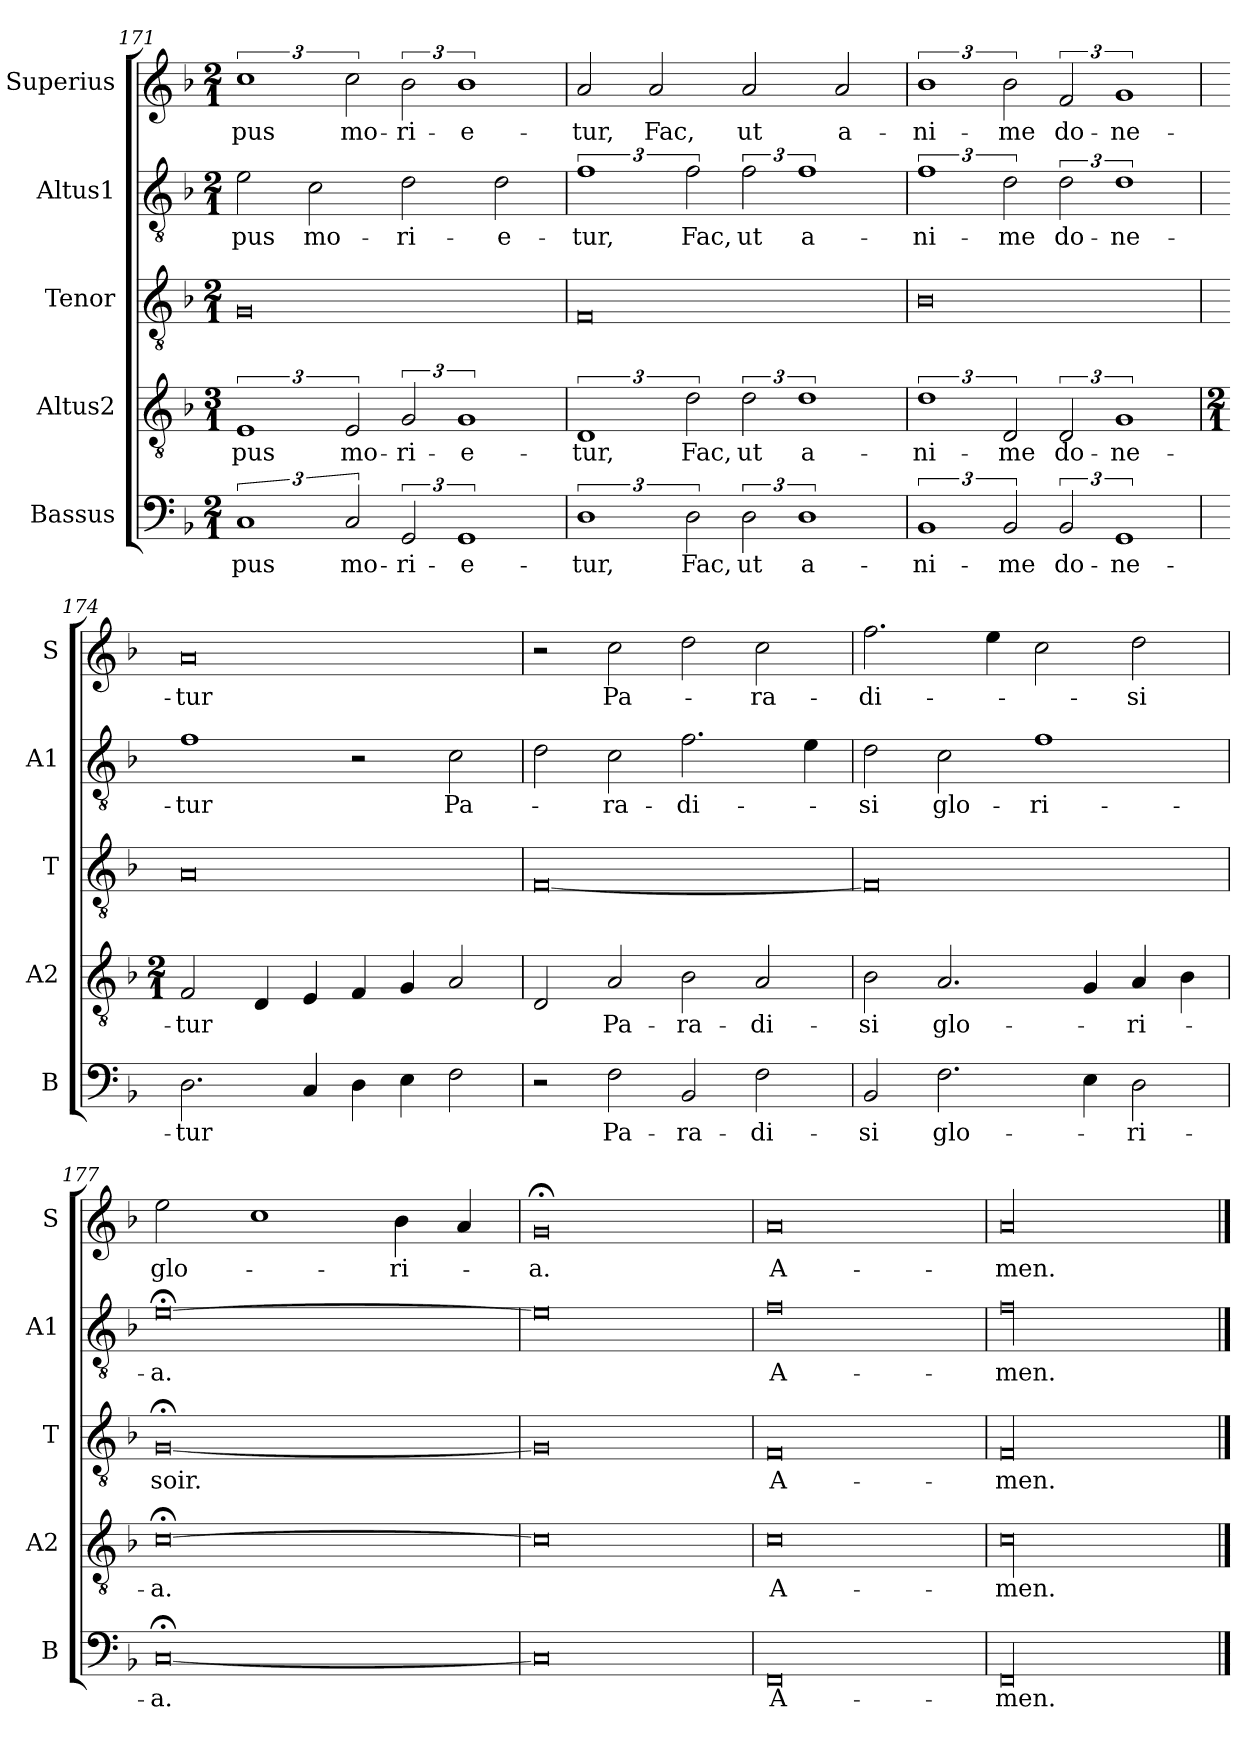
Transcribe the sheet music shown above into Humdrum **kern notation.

**kern	**text	**kern	**text	**kern	**text	**kern	**text	**kern	**text
*part5	*part5	*part4	*part4	*part3	*part3	*part2	*part2	*part1	*part1
*staff5	*staff5	*staff4	*staff4	*staff3	*staff3	*staff2	*staff2	*staff1	*staff1
*I"Bassus	*	*I"Altus2	*	*I"Tenor	*	*I"Altus1	*	*I"Superius	*
*I'B	*	*I'A2	*	*I'T	*	*I'A1	*	*I'S	*
*clefF4	*	*clefGv2	*	*clefGv2	*	*clefGv2	*	*clefG2	*
*k[b-]	*	*k[b-]	*	*k[b-]	*	*k[b-]	*	*k[b-]	*
*M2/1	*	*M3/1	*	*M2/1	*	*M2/1	*	*M2/1	*
=171	=171	=171	=171	=171	=171	=171	=171	=171	=171
3%2C	-pus	3%2E	-pus	0G	.	2e\	-pus	3%2cc	-pus
.	.	.	.	.	.	2c\	mo-	.	.
3C/	mo-	3E/	mo-	.	.	.	.	3cc\	mo-
3GG/	-ri-	3G/	-ri-	.	.	2d\	-ri-	3b-\	-ri-
3%2GG	-e-	3%2G	-e-	.	.	.	.	3%2b-	-e-
.	.	.	.	.	.	2d\	-e-	.	.
=172	=172	=172	=172	=172	=172	=172	=172	=172	=172
3%2D	-tur,	3%2D	-tur,	0F	.	3%2f	-tur,	2a/	-tur,
.	.	.	.	.	.	.	.	2a/	Fac,
3D\	Fac,	3d\	Fac,	.	.	3f\	Fac,	.	.
3D\	ut	3d\	ut	.	.	3f\	ut	2a/	ut
3%2D	a-	3%2d	a-	.	.	3%2f	a-	.	.
.	.	.	.	.	.	.	.	2a/	a-
=173	=173	=173	=173	=173	=173	=173	=173	=173	=173
3%2BB-	-ni-	3%2d	-ni-	0B-	.	3%2f	-ni-	3%2b-	-ni-
3BB-/	-me	3D/	-me	.	.	3d\	-me	3b-\	-me
3BB-/	do-	3D/	do-	.	.	3d\	do-	3f/	do-
3%2GG	-ne-	3%2G	-ne-	.	.	3%2d	-ne-	3%2g	-ne-
=174	=174	=174	=174	=174	=174	=174	=174	=174	=174
*	*	*M2/1	*	*	*	*	*	*	*
2.D\	-tur	2F/	-tur	0A	.	1f	-tur	0a	-tur
.	.	4D/	.	.	.	.	.	.	.
4C/	.	4E/	.	.	.	.	.	.	.
4D\	.	4F/	.	.	.	2r	.	.	.
4E\	.	4G/	.	.	.	.	.	.	.
2F\	.	2A/	.	.	.	2c\	Pa-	.	.
=175	=175	=175	=175	=175	=175	=175	=175	=175	=175
2r	.	2D/	.	[0F	.	2d\	.	2r	.
2F\	Pa-	2A/	Pa-	.	.	2c\	-ra-	2cc\	Pa-
2BB-/	-ra-	2B-\	-ra-	.	.	2.f\	-di-	2dd\	.
2F\	-di-	2A/	-di-	.	.	.	.	2cc\	-ra-
.	.	.	.	.	.	4e\	.	.	.
=176	=176	=176	=176	=176	=176	=176	=176	=176	=176
2BB-/	-si	2B-\	-si	0F]	.	2d\	-si	2.ff\	-di-
2.F\	glo-	2.A/	glo-	.	.	2c\	glo-	.	.
.	.	.	.	.	.	.	.	4ee\	.
.	.	.	.	.	.	1f	-ri-	2cc\	.
4E\	.	4G/	.	.	.	.	.	.	.
2D\	-ri-	4A/	-ri-	.	.	.	.	2dd\	-si
.	.	4B-\	.	.	.	.	.	.	.
=177	=177	=177	=177	=177	=177	=177	=177	=177	=177
[0C;<	-a.	[0c;<	-a.	[0G;<	soir.	[0e;<	-a.	2ee\	glo-
.	.	.	.	.	.	.	.	1cc	.
.	.	.	.	.	.	.	.	4b-\	-ri-
.	.	.	.	.	.	.	.	4a/	.
=178	=178	=178	=178	=178	=178	=178	=178	=178	=178
0C]	.	0c]	.	0G]	.	0e]	.	0g;<	-a.
=179	=179	=179	=179	=179	=179	=179	=179	=179	=179
0FF	A-	0c	A-	0F	A-	0f	A-	0a	A-
=180	=180	=180	=180	=180	=180	=180	=180	=180	=180
!LO:N:vis=00	!	!LO:N:vis=00	!	!LO:N:vis=00	!	!LO:N:vis=00	!	!LO:N:vis=00	!
0FF	-men.	0c	-men.	0F	-men.	0f	-men.	0a	-men.
==	==	==	==	==	==	==	==	==	==
*-	*-	*-	*-	*-	*-	*-	*-	*-	*-
